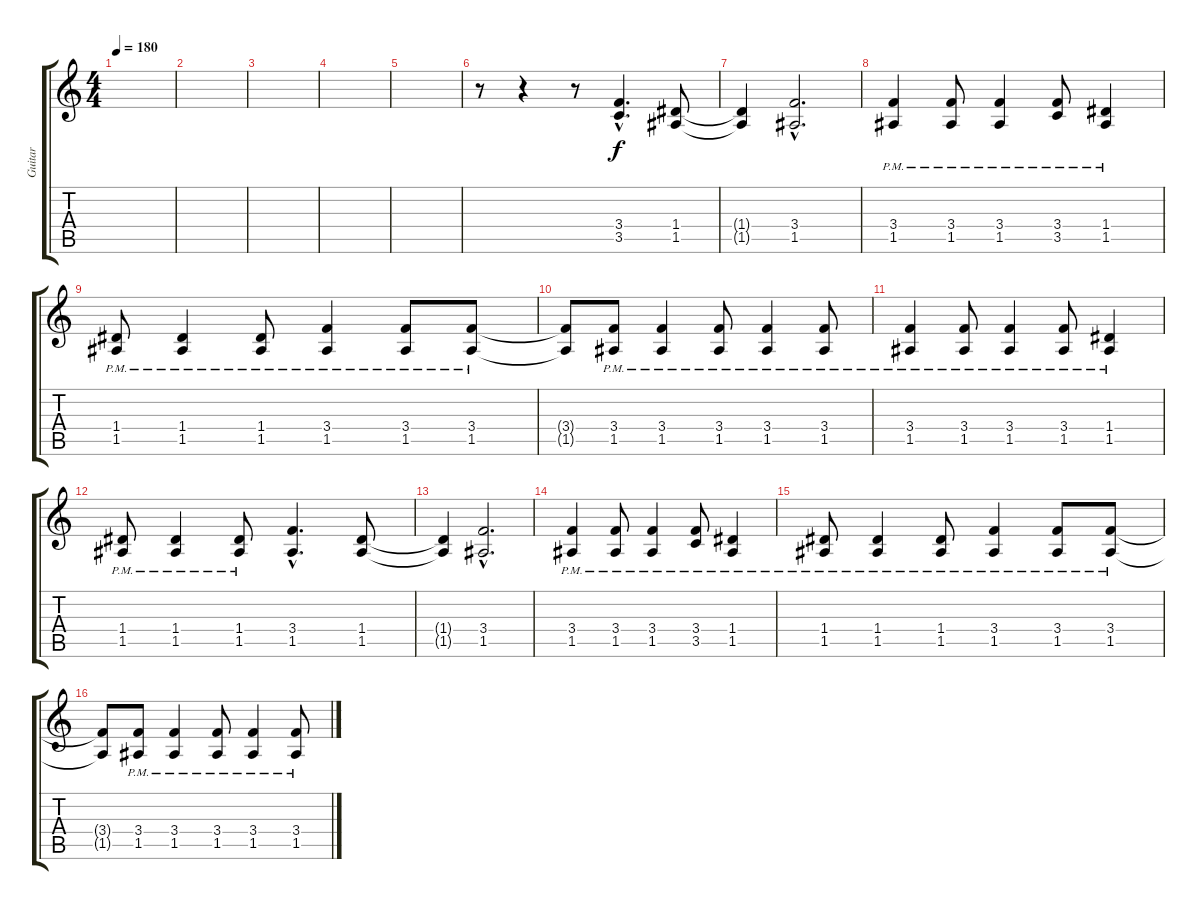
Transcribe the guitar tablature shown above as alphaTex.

\track ("Guitar" "Guitar") {instrument distortionguitar}
\staff {score tabs}
\tuning (E4 B3 G3 D3 A2 E2) {hide}
\ts (4 4)
\tempo 180
\clef g2
\ks c
|
|
|
|
|
r.8 r.4 r.8 (3.4{hac} 3.5{hac}).4{d} (1.4 1.5).8 |
(1.4{t} 1.5{t}).4 (3.4{hac} 1.5{hac}).2{d} |
(3.4{pm} 1.5{pm}).4 (3.4{pm} 1.5{pm}).8 (3.4{pm} 1.5{pm}).4 (3.4{pm} 3.5{pm}).8 (1.4{pm} 1.5{pm}).4 |
(1.4{pm} 1.5{pm}).8 (1.4{pm} 1.5{pm}).4 (1.4{pm} 1.5{pm}).8 (3.4{pm} 1.5{pm}).4 (3.4{pm} 1.5{pm}).8 (3.4{pm} 1.5{pm}).8 |
(3.4{t} 1.5{t}).8 (3.4{pm} 1.5{pm}).8 (3.4{pm} 1.5{pm}).4 (3.4{pm} 1.5{pm}).8 (3.4{pm} 1.5{pm}).4 (3.4{pm} 1.5{pm}).8 |
(3.4{pm} 1.5{pm}).4 (3.4{pm} 1.5{pm}).8 (3.4{pm} 1.5{pm}).4 (3.4{pm} 1.5{pm}).8 (1.4{pm} 1.5{pm}).4 |
(1.4{pm} 1.5{pm}).8 (1.4{pm} 1.5{pm}).4 (1.4{pm} 1.5{pm}).8 (3.4{hac} 1.5{hac}).4{d} (1.4 1.5).8 |
(1.4{t} 1.5{t}).4 (3.4{hac} 1.5{hac}).2{d} |
(3.4{pm} 1.5{pm}).4 (3.4{pm} 1.5{pm}).8 (3.4{pm} 1.5{pm}).4 (3.4{pm} 3.5{pm}).8 (1.4{pm} 1.5{pm}).4 |
(1.4{pm} 1.5{pm}).8 (1.4{pm} 1.5{pm}).4 (1.4{pm} 1.5{pm}).8 (3.4{pm} 1.5{pm}).4 (3.4{pm} 1.5{pm}).8 (3.4{pm} 1.5{pm}).8 |
(3.4{t} 1.5{t}).8 (3.4{pm} 1.5{pm}).8 (3.4{pm} 1.5{pm}).4 (3.4{pm} 1.5{pm}).8 (3.4{pm} 1.5{pm}).4 (3.4{pm} 1.5{pm}).8
